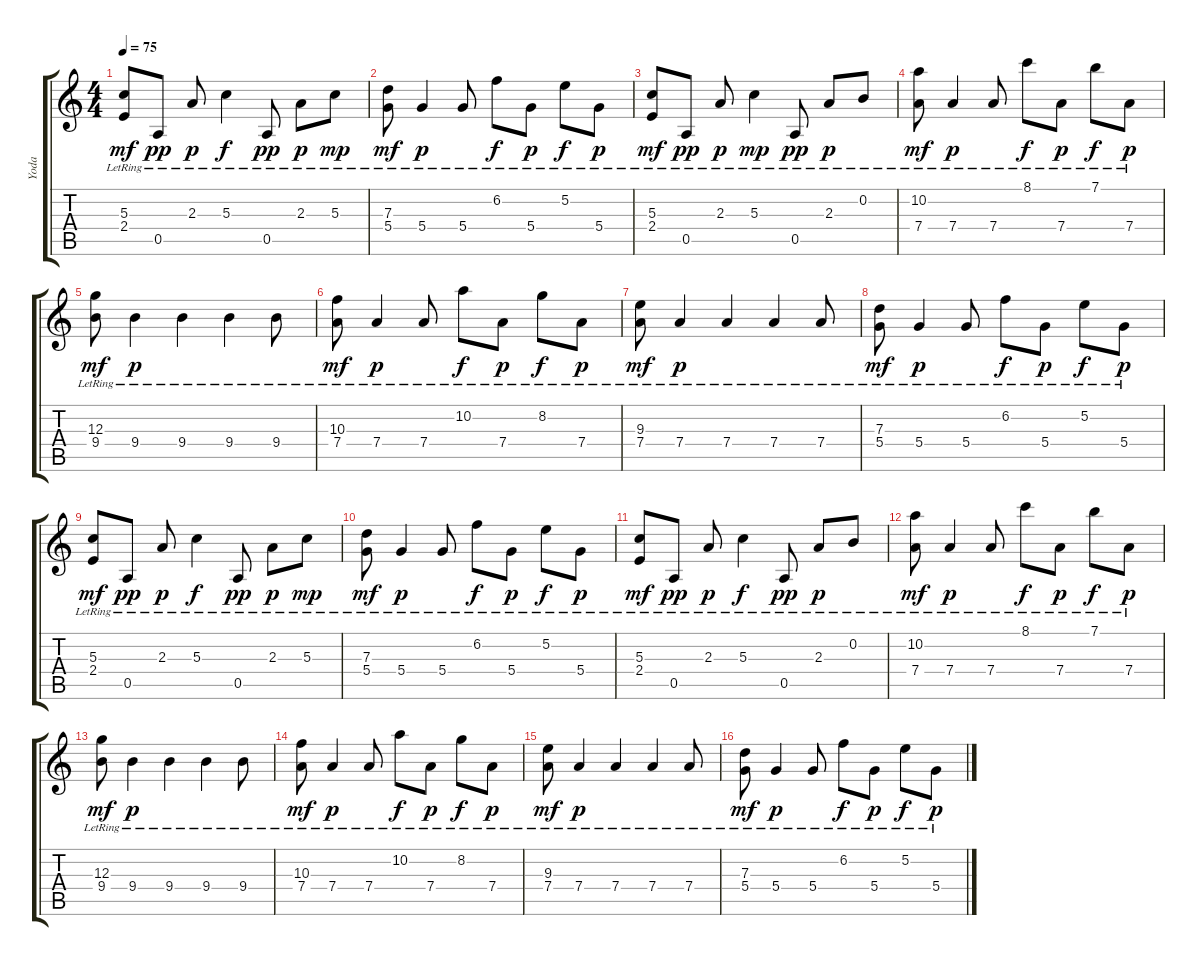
\track ("Yoda" "Yoda") {instrument electricguitarjazz}
\staff {score tabs}
\tuning (E4 B3 G3 D3 A2 E2) {hide}
\ts (4 4)
\tempo 75
\clef g2
\ks c
(5.3{lr} 2.4{lr}).8{dy mf} 0.5{lr}.8{dy pp} 2.3{lr}.8{dy p} 5.3{lr}.4{dy f} 0.5{lr}.8{dy pp} 2.3{lr}.8{dy p} 5.3{lr}.8{dy mp} |
(7.3{lr} 5.4{lr}).8{dy mf} 5.4{lr}.4{dy p} 5.4{lr}.8 6.2{lr}.8{dy f} 5.4{lr}.8{dy p} 5.2{lr}.8{dy f} 5.4{lr}.8{dy p} |
(5.3{lr} 2.4{lr}).8{dy mf} 0.5{lr}.8{dy pp} 2.3{lr}.8{dy p} 5.3{lr}.4{dy mp} 0.5{lr}.8{dy pp} 2.3{lr}.8{dy p} 0.2{lr}.8 |
(10.2{lr} 7.4{lr}).8{dy mf} 7.4{lr}.4{dy p} 7.4{lr}.8 8.1{lr}.8{dy f} 7.4{lr}.8{dy p} 7.1{lr}.8{dy f} 7.4{lr}.8{dy p} |
(12.3{lr} 9.4{lr}).8{dy mf} 9.4{lr}.4{dy p} 9.4{lr}.4 9.4{lr}.4 9.4{lr}.8 |
(10.3{lr} 7.4{lr}).8{dy mf} 7.4{lr}.4{dy p} 7.4{lr}.8 10.2{lr}.8{dy f} 7.4{lr}.8{dy p} 8.2{lr}.8{dy f} 7.4{lr}.8{dy p} |
(9.3{lr} 7.4{lr}).8{dy mf} 7.4{lr}.4{dy p} 7.4{lr}.4 7.4{lr}.4 7.4{lr}.8 |
(7.3{lr} 5.4{lr}).8{dy mf} 5.4{lr}.4{dy p} 5.4{lr}.8 6.2{lr}.8{dy f} 5.4{lr}.8{dy p} 5.2{lr}.8{dy f} 5.4{lr}.8{dy p} |
(5.3{lr} 2.4{lr}).8{dy mf} 0.5{lr}.8{dy pp} 2.3{lr}.8{dy p} 5.3{lr}.4{dy f} 0.5{lr}.8{dy pp} 2.3{lr}.8{dy p} 5.3{lr}.8{dy mp} |
(7.3{lr} 5.4{lr}).8{dy mf} 5.4{lr}.4{dy p} 5.4{lr}.8 6.2{lr}.8{dy f} 5.4{lr}.8{dy p} 5.2{lr}.8{dy f} 5.4{lr}.8{dy p} |
(5.3{lr} 2.4{lr}).8{dy mf} 0.5{lr}.8{dy pp} 2.3{lr}.8{dy p} 5.3{lr}.4{dy f} 0.5{lr}.8{dy pp} 2.3{lr}.8{dy p} 0.2{lr}.8 |
(10.2{lr} 7.4{lr}).8{dy mf} 7.4{lr}.4{dy p} 7.4{lr}.8 8.1{lr}.8{dy f} 7.4{lr}.8{dy p} 7.1{lr}.8{dy f} 7.4{lr}.8{dy p} |
(12.3{lr} 9.4{lr}).8{dy mf} 9.4{lr}.4{dy p} 9.4{lr}.4 9.4{lr}.4 9.4{lr}.8 |
(10.3{lr} 7.4{lr}).8{dy mf} 7.4{lr}.4{dy p} 7.4{lr}.8 10.2{lr}.8{dy f} 7.4{lr}.8{dy p} 8.2{lr}.8{dy f} 7.4{lr}.8{dy p} |
(9.3{lr} 7.4{lr}).8{dy mf} 7.4{lr}.4{dy p} 7.4{lr}.4 7.4{lr}.4 7.4{lr}.8 |
(7.3{lr} 5.4{lr}).8{dy mf} 5.4{lr}.4{dy p} 5.4{lr}.8 6.2{lr}.8{dy f} 5.4{lr}.8{dy p} 5.2{lr}.8{dy f} 5.4{lr}.8{dy p}
